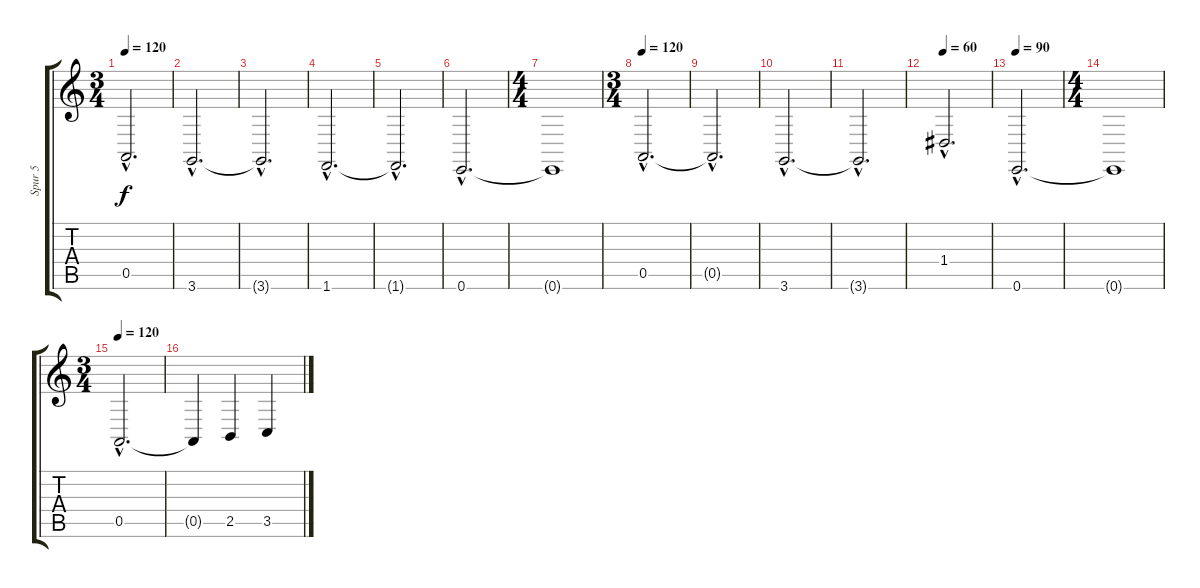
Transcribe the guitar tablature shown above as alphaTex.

\track ("Spur 5" "Spur 5") {instrument cello}
\staff {score tabs}
\tuning (E4 B3 G3 D3 A2 E2) {hide}
\ts (3 4)
\tempo 120
\clef g2
\ks c
0.5{hac t}.2{d dy f} |
3.6{hac}.2{d} |
3.6{hac t}.2{d} |
1.6{hac}.2{d} |
1.6{hac t}.2{d} |
0.6{hac}.2{d} |
\ts (4 4)
0.6{t}.1 |
\ts (3 4)
\tempo 120
0.5{hac}.2{d} |
0.5{hac t}.2{d} |
3.6{hac}.2{d} |
3.6{hac t}.2{d} |
\tempo 70
\tempo 60
1.4{hac}.2{d} |
\tempo 90
0.6{hac}.2{d} |
\ts (4 4)
0.6{t}.1 |
\ts (3 4)
\tempo 120
0.5{hac}.2{d volume 10} |
0.5{t}.4 2.5.4 3.5.4
